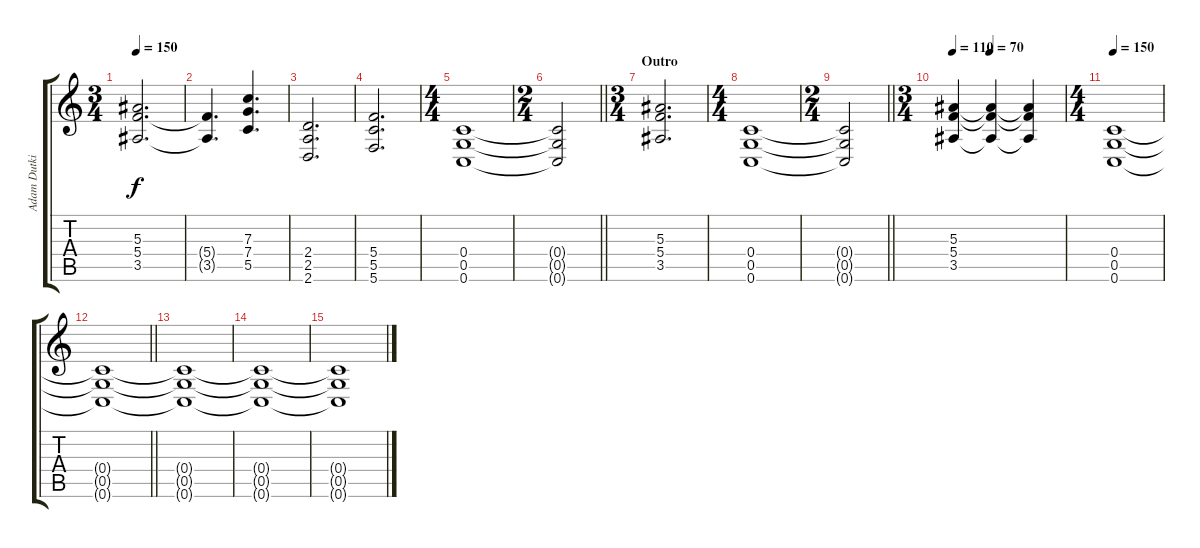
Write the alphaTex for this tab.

\track ("Adam Dutkiewicz" "Adam Dutki") {instrument overdrivenguitar}
\staff {score tabs}
\tuning (D4 A3 F3 C3 G2 C2) {hide}
\ts (3 4)
\tempo 150
\clef g2
\ks c
(5.3 5.4 3.5).2{d dy f} |
(5.4{t} 3.5{t}).4{d} (7.3 7.4 5.5).4{d} |
(2.4 2.5 2.6).2{d} |
(5.4 5.5 5.6).2{d} |
\ts (4 4)
(0.4 0.5 0.6).1{balance 0} |
\ts (2 4)
\barLineRight lightlight
(0.4{t} 0.5{t} 0.6{t}).2 |
\ts (3 4)
\section ("" "Outro")
(5.3 5.4 3.5).2{d} |
\ts (4 4)
(0.4 0.5 0.6).1{balance 0} |
\ts (2 4)
\barLineRight lightlight
(0.4{t} 0.5{t} 0.6{t}).2 |
\ts (3 4)
\tempo 110
\tempo (70 0.3333333333333333)
(5.3 5.4 3.5).4 (5.3{t} 5.4{t} 3.5{t}).4 (5.3{t} 5.4{t} 3.5{t}).4 |
\ts (4 4)
\tempo 150
(0.4 0.5 0.6).1 |
\barLineRight lightlight
(0.4{t} 0.5{t} 0.6{t}).1 |
(0.4{t} 0.5{t} 0.6{t}).1 |
(0.4{t} 0.5{t} 0.6{t}).1{volume 0} |
(0.4{t} 0.5{t} 0.6{t}).1
